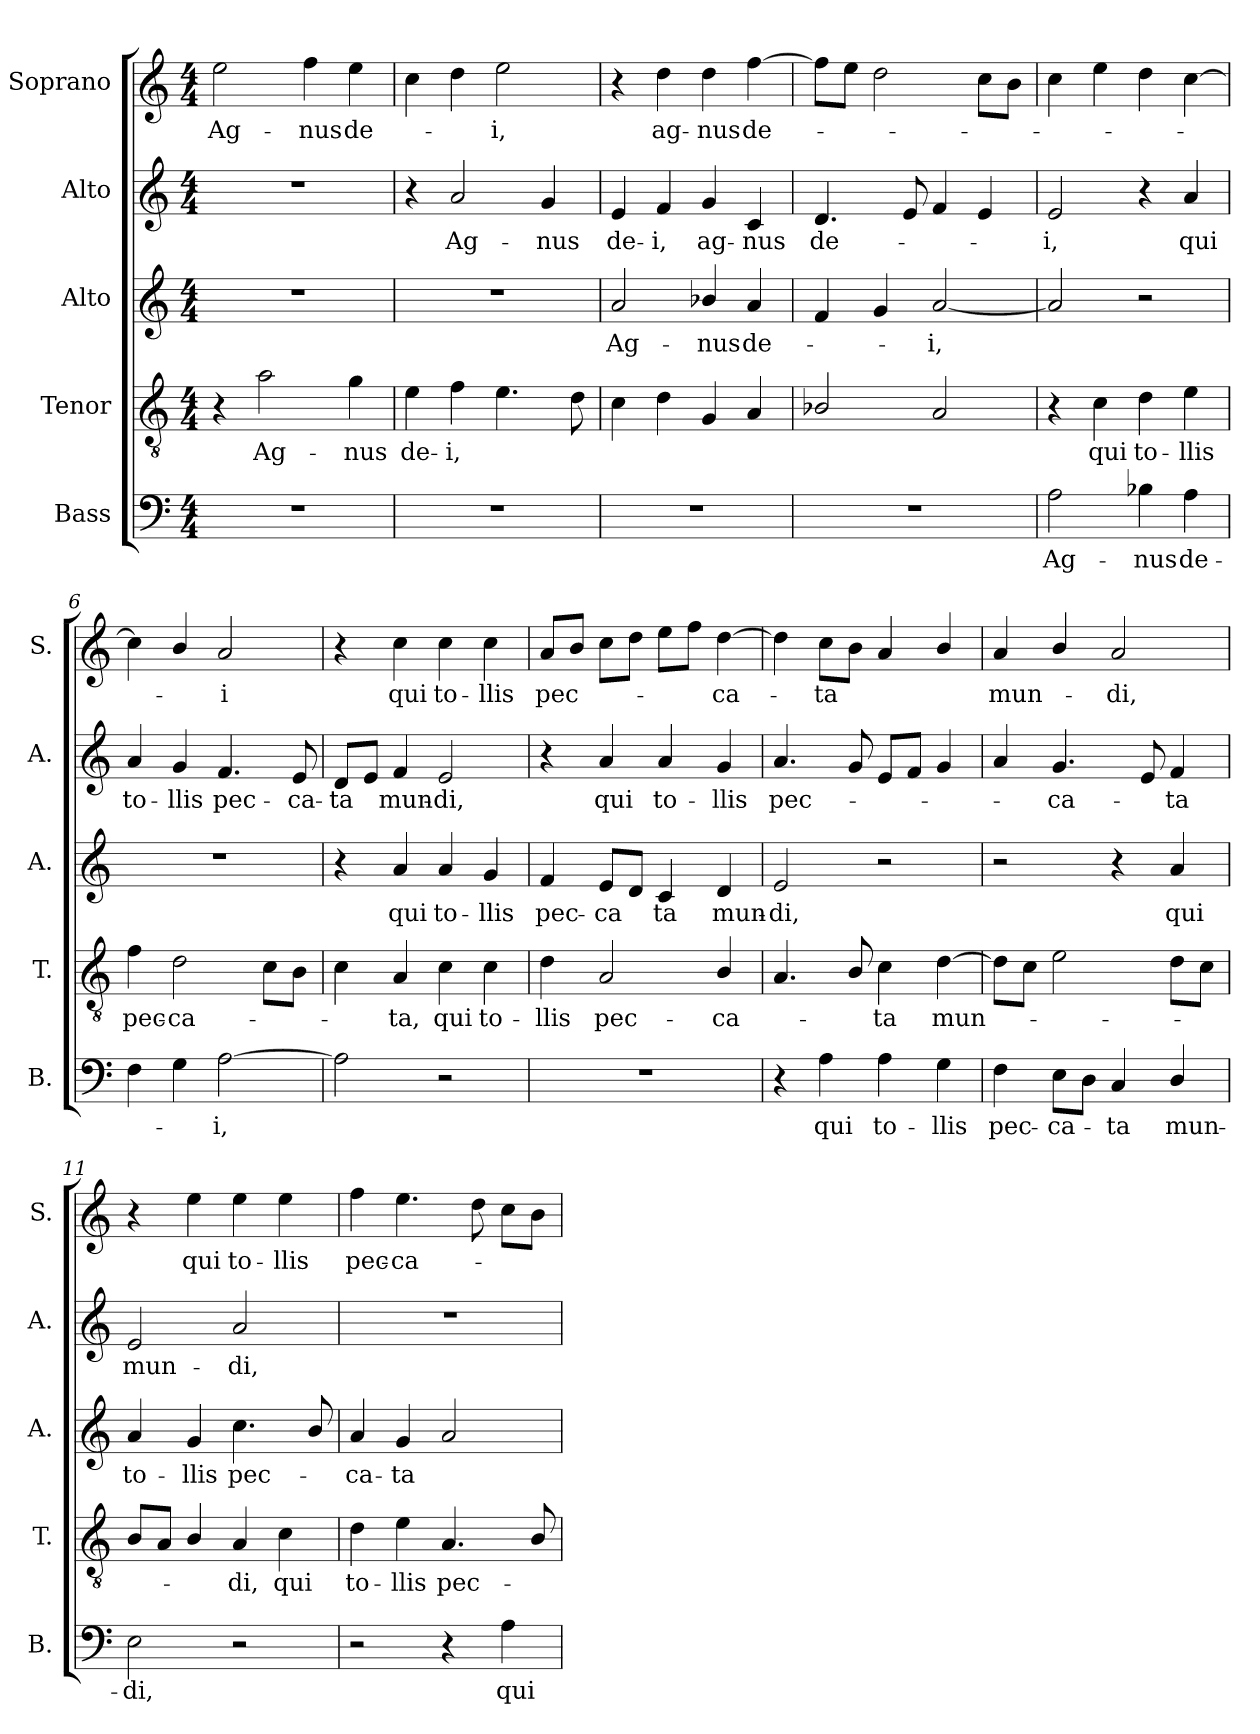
**kern	**text	**kern	**text	**kern	**text	**kern	**text	**kern	**text
*part5	*part5	*part4	*part4	*part3	*part3	*part2	*part2	*part1	*part1
*staff5	*staff5	*staff4	*staff4	*staff3	*staff3	*staff2	*staff2	*staff1	*staff1
*I"Bass	*	*I"Tenor	*	*I"Alto	*	*I"Alto	*	*I"Soprano	*
*I'B.	*	*I'T.	*	*I'A.	*	*I'A.	*	*I'S.	*
*clefF4	*	*clefGv2	*	*clefG2	*	*clefG2	*	*clefG2	*
*	*	*ITrd7c12	*	*	*	*	*	*	*
*k[]	*	*k[]	*	*k[]	*	*k[]	*	*k[]	*
*M4/4	*	*M4/4	*	*M4/4	*	*M4/4	*	*M4/4	*
=1	=1	=1	=1	=1	=1	=1	=1	=1	=1
!	!	!	!	!	!	!	!	!	!LO:LY:b
1r	.	4r	.	1r	.	1r	.	2ee\	Ag-
!	!	!	!LO:LY:b	!	!	!	!	!	!
.	.	2A\	Ag-	.	.	.	.	.	.
!	!	!	!	!	!	!	!	!	!LO:LY:b
.	.	.	.	.	.	.	.	4ff\	-nus
!	!	!	!LO:LY:b	!	!	!	!	!	!LO:LY:b
.	.	4G\	-nus	.	.	.	.	4ee\	de-
=2	=2	=2	=2	=2	=2	=2	=2	=2	=2
!	!	!	!LO:LY:b	!	!	!	!	!	!
1r	.	4E\	de-	1r	.	4r	.	4cc\	.
!	!	!	!LO:LY:b	!	!	!	!LO:LY:b	!	!
.	.	4F\	-i,	.	.	2a/	Ag-	4dd\	.
!	!	!	!	!	!	!	!	!	!LO:LY:b
.	.	4.E\	.	.	.	.	.	2ee\	-i,
!	!	!	!	!	!	!	!LO:LY:b	!	!
.	.	.	.	.	.	4g/	-nus	.	.
.	.	8D\	.	.	.	.	.	.	.
=3	=3	=3	=3	=3	=3	=3	=3	=3	=3
!	!	!	!	!	!LO:LY:b	!	!LO:LY:b	!	!
1r	.	4C\	.	2a/	Ag-	4e/	de-	4r	.
!	!	!	!	!	!	!	!LO:LY:b	!	!LO:LY:b
.	.	4D\	.	.	.	4f/	-i,	4dd\	ag-
!	!	!	!	!	!LO:LY:b	!	!LO:LY:b	!	!LO:LY:b
.	.	4GG/	.	4b-X/	-nus	4g/	ag-	4dd\	-nus
!	!	!	!	!	!LO:LY:b	!	!LO:LY:b	!	!LO:LY:b
.	.	4AA/	.	4a/	de-	4c/	-nus	[4ff\	de-
=4	=4	=4	=4	=4	=4	=4	=4	=4	=4
!	!	!	!	!	!	!	!LO:LY:b	!	!
1r	.	2BB-X/	.	4f/	.	4.d/	de-	8ff\L]	.
.	.	.	.	.	.	.	.	8ee\J	.
.	.	.	.	4g/	.	.	.	2dd\	.
.	.	.	.	.	.	8e/	.	.	.
!	!	!	!	!	!LO:LY:b	!	!	!	!
.	.	2AA/	.	[2a/	-i,	4f/	.	.	.
.	.	.	.	.	.	4e/	.	8cc\L	.
.	.	.	.	.	.	.	.	8b\J	.
=5	=5	=5	=5	=5	=5	=5	=5	=5	=5
!	!LO:LY:b	!	!	!	!	!	!LO:LY:b	!	!
2A\	Ag-	4r	.	2a/]	.	2e/	-i,	4cc\	.
!	!	!	!LO:LY:b	!	!	!	!	!	!
.	.	4C\	qui	.	.	.	.	4ee\	.
!	!LO:LY:b	!	!LO:LY:b	!	!	!	!	!	!
4B-X\	-nus	4D\	to-	2r	.	4r	.	4dd\	.
!	!LO:LY:b	!	!LO:LY:b	!	!	!	!LO:LY:b	!	!
4A\	de-	4E\	-llis	.	.	4a/	qui	[4cc\	.
=6	=6	=6	=6	=6	=6	=6	=6	=6	=6
!	!	!	!LO:LY:b	!	!	!	!LO:LY:b	!	!
4F\	.	4F\	pec-	1r	.	4a/	to-	4cc\]	.
!	!	!	!LO:LY:b	!	!	!	!LO:LY:b	!	!
4G\	.	2D\	-ca-	.	.	4g/	-llis	4b/	.
!	!LO:LY:b	!	!	!	!	!	!LO:LY:b	!	!LO:LY:b
[2A\	-i,	.	.	.	.	4.f/	pec-	2a/	-i
.	.	8C\L	.	.	.	.	.	.	.
!	!	!	!	!	!	!	!LO:LY:b	!	!
.	.	8BB\J	.	.	.	8e/	-ca-	.	.
=7	=7	=7	=7	=7	=7	=7	=7	=7	=7
!	!	!	!	!	!	!	!LO:LY:b	!	!
2A\]	.	4C\	.	4r	.	8d/L	-ta	4r	.
.	.	.	.	.	.	8e/J	.	.	.
!	!	!	!LO:LY:b	!	!LO:LY:b	!	!LO:LY:b	!	!LO:LY:b
.	.	4AA/	-ta,	4a/	qui	4f/	mun-	4cc\	qui
!	!	!	!LO:LY:b	!	!LO:LY:b	!	!LO:LY:b	!	!LO:LY:b
2r	.	4C\	qui	4a/	to-	2e/	-di,	4cc\	to-
!	!	!	!LO:LY:b	!	!LO:LY:b	!	!	!	!LO:LY:b
.	.	4C\	to-	4g/	-llis	.	.	4cc\	-llis
=8	=8	=8	=8	=8	=8	=8	=8	=8	=8
!	!	!	!LO:LY:b	!	!LO:LY:b	!	!	!	!LO:LY:b
1r	.	4D\	-llis	4f/	pec-	4r	.	8a/L	pec-
.	.	.	.	.	.	.	.	8b/J	.
!	!	!	!LO:LY:b	!	!LO:LY:b	!	!LO:LY:b	!	!
.	.	2AA/	pec-	8e/L	-ca	4a/	qui	8cc\L	.
.	.	.	.	8d/J	.	.	.	8dd\J	.
!	!	!	!	!	!LO:LY:b	!	!LO:LY:b	!	!
.	.	.	.	4c/	ta	4a/	to-	8ee\L	.
.	.	.	.	.	.	.	.	8ff\J	.
!	!	!	!LO:LY:b	!	!LO:LY:b	!	!LO:LY:b	!	!LO:LY:b
.	.	4BB/	-ca-	4d/	mun-	4g/	-llis	[4dd\	-ca-
=9	=9	=9	=9	=9	=9	=9	=9	=9	=9
!	!	!	!	!	!LO:LY:b	!	!LO:LY:b	!	!
4r	.	4.AA/	.	2e/	-di,	4.a/	pec-	4dd\]	.
!	!LO:LY:b	!	!	!	!	!	!	!	!LO:LY:b
4A\	qui	.	.	.	.	.	.	8cc\L	-ta
.	.	8BB/	.	.	.	8g/	.	8b\J	.
!	!LO:LY:b	!	!LO:LY:b	!	!	!	!	!	!
4A\	to-	4C\	-ta	2r	.	8e/L	.	4a/	.
.	.	.	.	.	.	8f/J	.	.	.
!	!LO:LY:b	!	!LO:LY:b	!	!	!	!	!	!
4G\	-llis	[4D\	mun-	.	.	4g/	.	4b/	.
=10	=10	=10	=10	=10	=10	=10	=10	=10	=10
!	!LO:LY:b	!	!	!	!	!	!	!	!LO:LY:b
4F\	pec-	8D\L]	.	2r	.	4a/	.	4a/	mun-
.	.	8C\J	.	.	.	.	.	.	.
!	!LO:LY:b	!	!	!	!	!	!LO:LY:b	!	!
8E\L	-ca-	2E\	.	.	.	4.g/	-ca-	4b/	.
8D\J	.	.	.	.	.	.	.	.	.
!	!LO:LY:b	!	!	!	!	!	!	!	!LO:LY:b
4C/	-ta	.	.	4r	.	.	.	2a/	-di,
.	.	.	.	.	.	8e/	.	.	.
!	!LO:LY:b	!	!	!	!LO:LY:b	!	!LO:LY:b	!	!
4D/	mun-	8D\L	.	4a/	qui	4f/	-ta	.	.
.	.	8C\J	.	.	.	.	.	.	.
=11	=11	=11	=11	=11	=11	=11	=11	=11	=11
!	!LO:LY:b	!	!	!	!LO:LY:b	!	!LO:LY:b	!	!
2E\	-di,	8BB/L	.	4a/	to-	2e/	mun-	4r	.
.	.	8AA/J	.	.	.	.	.	.	.
!	!	!	!	!	!LO:LY:b	!	!	!	!LO:LY:b
.	.	4BB/	.	4g/	-llis	.	.	4ee\	qui
!	!	!	!LO:LY:b	!	!LO:LY:b	!	!LO:LY:b	!	!LO:LY:b
2r	.	4AA/	-di,	4.cc\	pec-	2a/	-di,	4ee\	to-
!	!	!	!LO:LY:b	!	!	!	!	!	!LO:LY:b
.	.	4C\	qui	.	.	.	.	4ee\	-llis
.	.	.	.	8b/	.	.	.	.	.
=12	=12	=12	=12	=12	=12	=12	=12	=12	=12
!	!	!	!LO:LY:b	!	!LO:LY:b	!	!	!	!LO:LY:b
2r	.	4D\	to-	4a/	-ca-	1r	.	4ff\	pec-
!	!	!	!LO:LY:b	!	!LO:LY:b	!	!	!	!LO:LY:b
.	.	4E\	-llis	4g/	-ta	.	.	4.ee\	-ca-
!	!	!	!LO:LY:b	!	!	!	!	!	!
4r	.	4.AA/	pec-	2a/	.	.	.	.	.
.	.	.	.	.	.	.	.	8dd\	.
!	!LO:LY:b	!	!	!	!	!	!	!	!
4A\	qui	.	.	.	.	.	.	8cc\L	.
.	.	8BB/	.	.	.	.	.	8b\J	.
=	=	=	=	=	=	=	=	=	=
*-	*-	*-	*-	*-	*-	*-	*-	*-	*-
